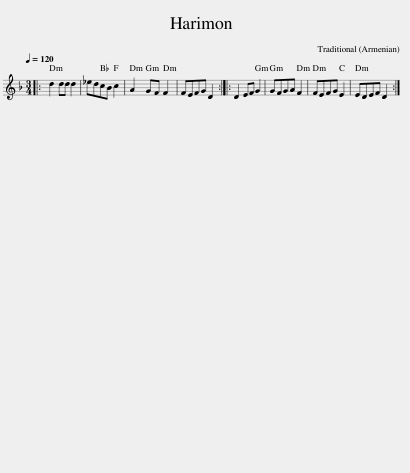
X:1
L:1/8
Q:1/4=120
M:3/4
I:linebreak $
K:Dmin
V:1 treble
V:1
|: d2 dd d2 | _edcB c2 | A2 GF F2 | FEFG D2 :: D2 EF G2 | %5
 GFGA F2 | FEFG E2 | EDEF D2 :| %8
